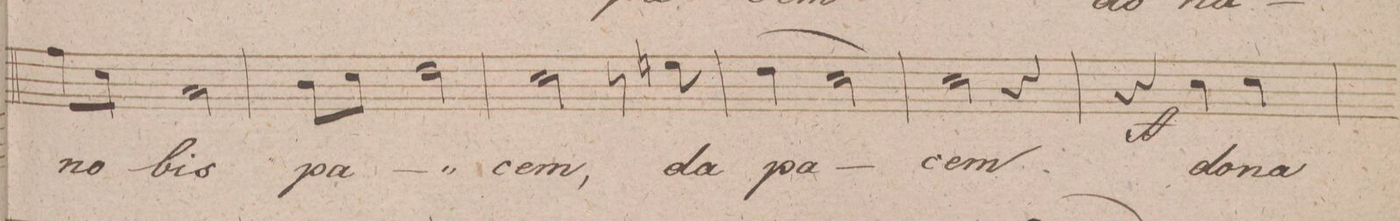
**kern	**text	**dynam
*I"Tenore	*	*
*clefC4	*	*
*k[f#c#g#d#]	*	*
*M3/4	*	*
8eL	no-	.
8BJ	.	.
2G#\	-bis	.
=118	=118	=118
8AL	pa-	.
8BJ	.	.
2c#	.	.
=119	=119	=119
2B	-cem,	.
8r	.	.
8dn	da	.
=120	=120	=120
(>4c#	pa-	.
2B)	.	.
=121	=121	=121
2B	-cem,	.
4r	.	.
=122	=122	=122
4r	.	.
4B	do-	ff
4B	-na	.
=123	=123	=123
*-	*-	*-
